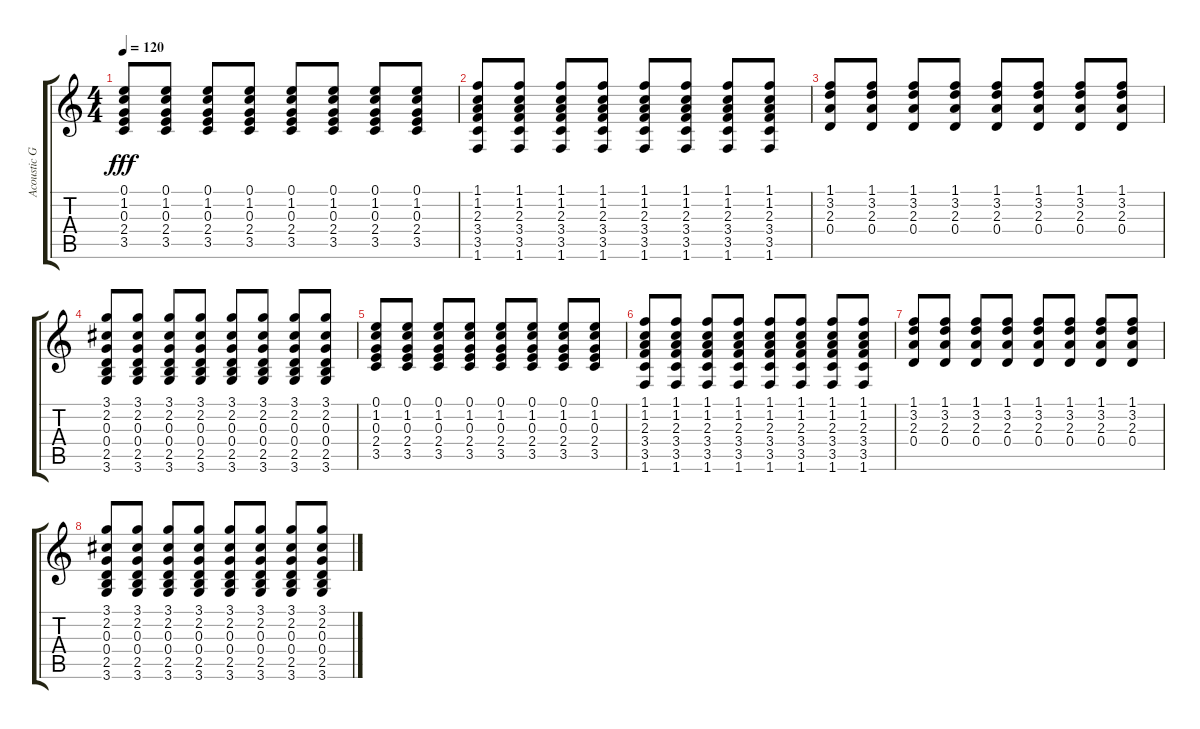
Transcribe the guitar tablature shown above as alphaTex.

\track ("Acoustic Guitar" "Acoustic G") {instrument acousticguitarnylon}
\staff {score tabs}
\tuning (E4 B3 G3 D3 A2 E2) {hide}
\ts (4 4)
\tempo 120
\clef g2
\ks c
(0.1 1.2 0.3 2.4 3.5).8{dy fff} (0.1 1.2 0.3 2.4 3.5).8 (0.1 1.2 0.3 2.4 3.5).8 (0.1 1.2 0.3 2.4 3.5).8 (0.1 1.2 0.3 2.4 3.5).8 (0.1 1.2 0.3 2.4 3.5).8 (0.1 1.2 0.3 2.4 3.5).8 (0.1 1.2 0.3 2.4 3.5).8 |
(1.1 1.2 2.3 3.4 3.5 1.6).8 (1.1 1.2 2.3 3.4 3.5 1.6).8 (1.1 1.2 2.3 3.4 3.5 1.6).8 (1.1 1.2 2.3 3.4 3.5 1.6).8 (1.1 1.2 2.3 3.4 3.5 1.6).8 (1.1 1.2 2.3 3.4 3.5 1.6).8 (1.1 1.2 2.3 3.4 3.5 1.6).8 (1.1 1.2 2.3 3.4 3.5 1.6).8 |
(1.1 3.2 2.3 0.4).8 (1.1 3.2 2.3 0.4).8 (1.1 3.2 2.3 0.4).8 (1.1 3.2 2.3 0.4).8 (1.1 3.2 2.3 0.4).8 (1.1 3.2 2.3 0.4).8 (1.1 3.2 2.3 0.4).8 (1.1 3.2 2.3 0.4).8 |
(3.1 2.2 0.3 0.4 2.5 3.6).8 (3.1 2.2 0.3 0.4 2.5 3.6).8 (3.1 2.2 0.3 0.4 2.5 3.6).8 (3.1 2.2 0.3 0.4 2.5 3.6).8 (3.1 2.2 0.3 0.4 2.5 3.6).8 (3.1 2.2 0.3 0.4 2.5 3.6).8 (3.1 2.2 0.3 0.4 2.5 3.6).8 (3.1 2.2 0.3 0.4 2.5 3.6).8 |
(0.1 1.2 0.3 2.4 3.5).8 (0.1 1.2 0.3 2.4 3.5).8 (0.1 1.2 0.3 2.4 3.5).8 (0.1 1.2 0.3 2.4 3.5).8 (0.1 1.2 0.3 2.4 3.5).8 (0.1 1.2 0.3 2.4 3.5).8 (0.1 1.2 0.3 2.4 3.5).8 (0.1 1.2 0.3 2.4 3.5).8 |
(1.1 1.2 2.3 3.4 3.5 1.6).8 (1.1 1.2 2.3 3.4 3.5 1.6).8 (1.1 1.2 2.3 3.4 3.5 1.6).8 (1.1 1.2 2.3 3.4 3.5 1.6).8 (1.1 1.2 2.3 3.4 3.5 1.6).8 (1.1 1.2 2.3 3.4 3.5 1.6).8 (1.1 1.2 2.3 3.4 3.5 1.6).8 (1.1 1.2 2.3 3.4 3.5 1.6).8 |
(1.1 3.2 2.3 0.4).8 (1.1 3.2 2.3 0.4).8 (1.1 3.2 2.3 0.4).8 (1.1 3.2 2.3 0.4).8 (1.1 3.2 2.3 0.4).8 (1.1 3.2 2.3 0.4).8 (1.1 3.2 2.3 0.4).8 (1.1 3.2 2.3 0.4).8 |
(3.1 2.2 0.3 0.4 2.5 3.6).8 (3.1 2.2 0.3 0.4 2.5 3.6).8 (3.1 2.2 0.3 0.4 2.5 3.6).8 (3.1 2.2 0.3 0.4 2.5 3.6).8 (3.1 2.2 0.3 0.4 2.5 3.6).8 (3.1 2.2 0.3 0.4 2.5 3.6).8 (3.1 2.2 0.3 0.4 2.5 3.6).8 (3.1 2.2 0.3 0.4 2.5 3.6).8
